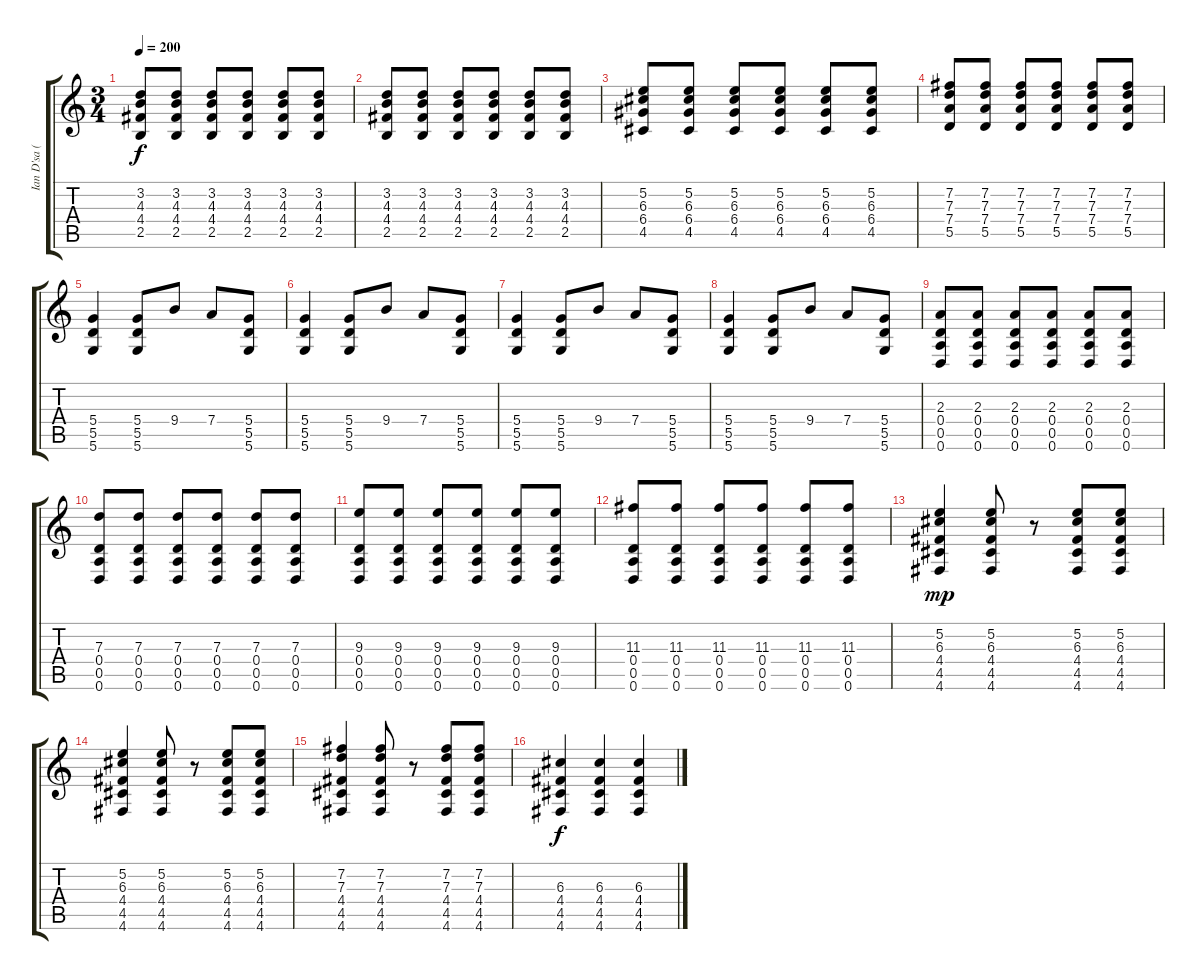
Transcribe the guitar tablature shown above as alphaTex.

\track ("Ian D'sa (Distortion)" "Ian D'sa (") {instrument distortionguitar}
\staff {score tabs}
\tuning (E4 B3 G3 D3 A2 D2) {hide}
\ts (3 4)
\tempo 200
\clef g2
\ks c
(3.2 4.3 4.4 2.5).8{dy f} (3.2 4.3 4.4 2.5).8 (3.2 4.3 4.4 2.5).8 (3.2 4.3 4.4 2.5).8 (3.2 4.3 4.4 2.5).8 (3.2 4.3 4.4 2.5).8 |
(3.2 4.3 4.4 2.5).8 (3.2 4.3 4.4 2.5).8 (3.2 4.3 4.4 2.5).8 (3.2 4.3 4.4 2.5).8 (3.2 4.3 4.4 2.5).8 (3.2 4.3 4.4 2.5).8 |
(5.2 6.3 6.4 4.5).8 (5.2 6.3 6.4 4.5).8 (5.2 6.3 6.4 4.5).8 (5.2 6.3 6.4 4.5).8 (5.2 6.3 6.4 4.5).8 (5.2 6.3 6.4 4.5).8 |
(7.2 7.3 7.4 5.5).8 (7.2 7.3 7.4 5.5).8 (7.2 7.3 7.4 5.5).8 (7.2 7.3 7.4 5.5).8 (7.2 7.3 7.4 5.5).8 (7.2 7.3 7.4 5.5).8 |
(5.4 5.5 5.6).4 (5.4 5.5 5.6).8 9.4.8 7.4.8 (5.4 5.5 5.6).8 |
(5.4 5.5 5.6).4 (5.4 5.5 5.6).8 9.4.8 7.4.8 (5.4 5.5 5.6).8 |
(5.4 5.5 5.6).4 (5.4 5.5 5.6).8 9.4.8 7.4.8 (5.4 5.5 5.6).8 |
(5.4 5.5 5.6).4 (5.4 5.5 5.6).8 9.4.8 7.4.8 (5.4 5.5 5.6).8 |
(2.3 0.4 0.5 0.6).8 (2.3 0.4 0.5 0.6).8 (2.3 0.4 0.5 0.6).8 (2.3 0.4 0.5 0.6).8 (2.3 0.4 0.5 0.6).8 (2.3 0.4 0.5 0.6).8 |
(7.3 0.4 0.5 0.6).8 (7.3 0.4 0.5 0.6).8 (7.3 0.4 0.5 0.6).8 (7.3 0.4 0.5 0.6).8 (7.3 0.4 0.5 0.6).8 (7.3 0.4 0.5 0.6).8 |
(9.3 0.4 0.5 0.6).8 (9.3 0.4 0.5 0.6).8 (9.3 0.4 0.5 0.6).8 (9.3 0.4 0.5 0.6).8 (9.3 0.4 0.5 0.6).8 (9.3 0.4 0.5 0.6).8 |
(11.3 0.4 0.5 0.6).8 (11.3 0.4 0.5 0.6).8 (11.3 0.4 0.5 0.6).8 (11.3 0.4 0.5 0.6).8 (11.3 0.4 0.5 0.6).8 (11.3 0.4 0.5 0.6).8 |
(5.2 6.3 4.4 4.5 4.6).4{dy mp} (5.2 6.3 4.4 4.5 4.6).8 r.8 (5.2 6.3 4.4 4.5 4.6).8 (5.2 6.3 4.4 4.5 4.6).8 |
(5.2 6.3 4.4 4.5 4.6).4 (5.2 6.3 4.4 4.5 4.6).8 r.8 (5.2 6.3 4.4 4.5 4.6).8 (5.2 6.3 4.4 4.5 4.6).8 |
(7.2 7.3 4.4 4.5 4.6).4 (7.2 7.3 4.4 4.5 4.6).8 r.8 (7.2 7.3 4.4 4.5 4.6).8 (7.2 7.3 4.4 4.5 4.6).8 |
(6.3 4.4 4.5 4.6).4{dy f} (6.3 4.4 4.5 4.6).4 (6.3 4.4 4.5 4.6).4
